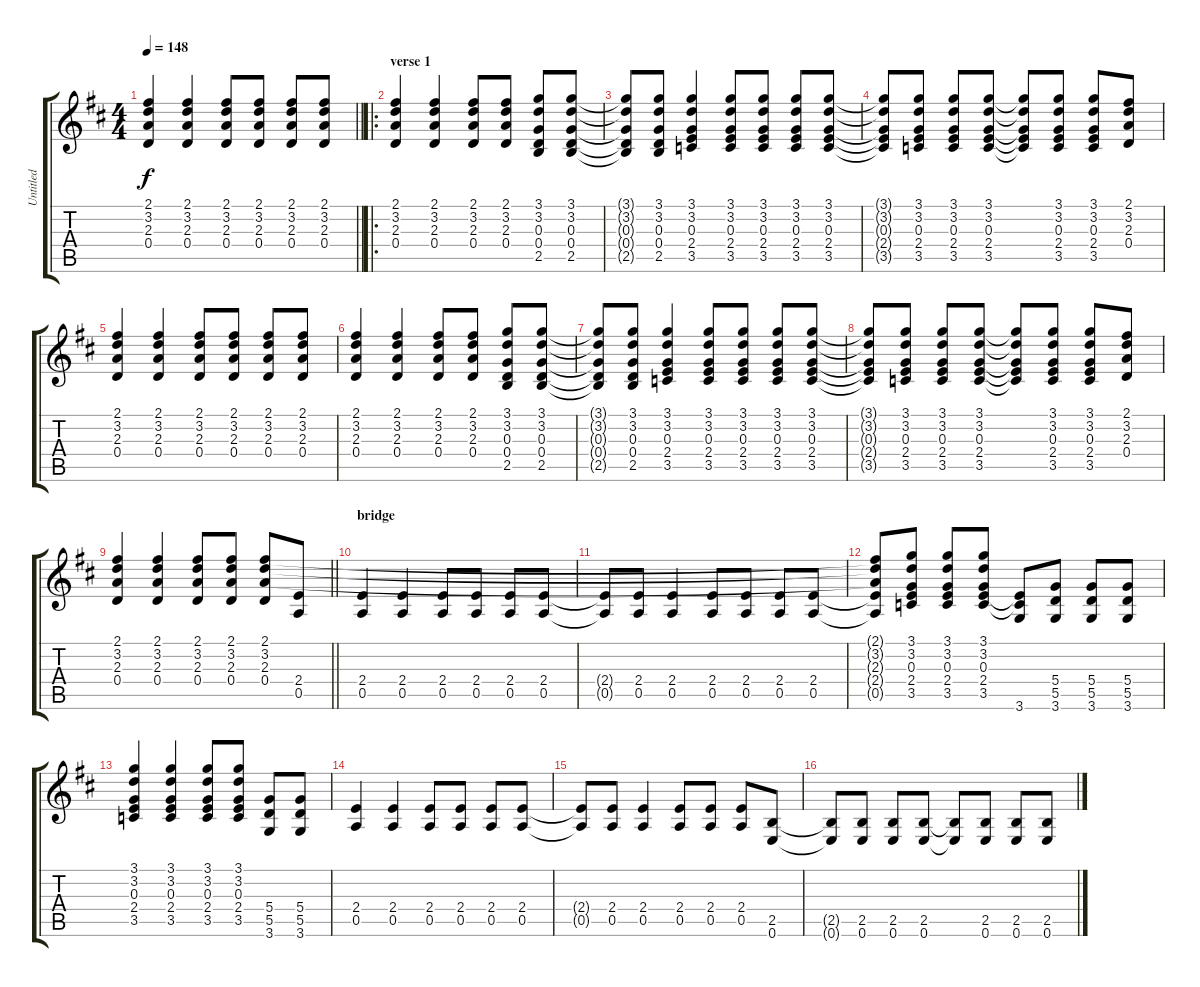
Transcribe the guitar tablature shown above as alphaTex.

\track ("Untitled" "Untitled") {instrument overdrivenguitar}
\staff {score tabs}
\tuning (E4 B3 G3 D3 A2 E2) {hide}
\ts (4 4)
\tempo 148
\clef g2
\barLineRight lightlight
\ks d
(2.1 3.2 2.3 0.4).4{dy f} (2.1 3.2 2.3 0.4).4 (2.1 3.2 2.3 0.4).8 (2.1 3.2 2.3 0.4).8 (2.1 3.2 2.3 0.4).8 (2.1 3.2 2.3 0.4).8 |
\ro
\section ("" "verse 1")
(2.1 3.2 2.3 0.4).4 (2.1 3.2 2.3 0.4).4 (2.1 3.2 2.3 0.4).8 (2.1 3.2 2.3 0.4).8 (3.1 3.2 0.3 0.4 2.5).8 (3.1 3.2 0.3 0.4 2.5).8 |
(3.1{t} 3.2{t} 0.3{t} 0.4{t} 2.5{t}).8 (3.1 3.2 0.3 0.4 2.5).8 (3.1 3.2 0.3 2.4 3.5).4 (3.1 3.2 0.3 2.4 3.5).8 (3.1 3.2 0.3 2.4 3.5).8 (3.1 3.2 0.3 2.4 3.5).8 (3.1 3.2 0.3 2.4 3.5).8 |
(3.1{t} 3.2{t} 0.3{t} 2.4{t} 3.5{t}).8 (3.1 3.2 0.3 2.4 3.5).8 (3.1 3.2 0.3 2.4 3.5).8 (3.1 3.2 0.3 2.4 3.5).8 (3.1{t} 3.2{t} 0.3{t} 2.4{t} 3.5{t}).8 (3.1 3.2 0.3 2.4 3.5).8 (3.1 3.2 0.3 2.4 3.5).8 (2.1 3.2 2.3 0.4).8 |
(2.1 3.2 2.3 0.4).4 (2.1 3.2 2.3 0.4).4 (2.1 3.2 2.3 0.4).8 (2.1 3.2 2.3 0.4).8 (2.1 3.2 2.3 0.4).8 (2.1 3.2 2.3 0.4).8 |
(2.1 3.2 2.3 0.4).4 (2.1 3.2 2.3 0.4).4 (2.1 3.2 2.3 0.4).8 (2.1 3.2 2.3 0.4).8 (3.1 3.2 0.3 0.4 2.5).8 (3.1 3.2 0.3 0.4 2.5).8 |
(3.1{t} 3.2{t} 0.3{t} 0.4{t} 2.5{t}).8 (3.1 3.2 0.3 0.4 2.5).8 (3.1 3.2 0.3 2.4 3.5).4 (3.1 3.2 0.3 2.4 3.5).8 (3.1 3.2 0.3 2.4 3.5).8 (3.1 3.2 0.3 2.4 3.5).8 (3.1 3.2 0.3 2.4 3.5).8 |
(3.1{t} 3.2{t} 0.3{t} 2.4{t} 3.5{t}).8 (3.1 3.2 0.3 2.4 3.5).8 (3.1 3.2 0.3 2.4 3.5).8 (3.1 3.2 0.3 2.4 3.5).8 (3.1{t} 3.2{t} 0.3{t} 2.4{t} 3.5{t}).8 (3.1 3.2 0.3 2.4 3.5).8 (3.1 3.2 0.3 2.4 3.5).8 (2.1 3.2 2.3 0.4).8 |
\barLineRight lightlight
(2.1 3.2 2.3 0.4).4 (2.1 3.2 2.3 0.4).4 (2.1 3.2 2.3 0.4).8 (2.1 3.2 2.3 0.4).8 (2.1 3.2 2.3 0.4).8 (2.4 0.5).8 |
\section ("" "bridge")
(2.4 0.5).4 (2.4 0.5).4 (2.4 0.5).8 (2.4 0.5).8 (2.4 0.5).8 (2.4 0.5).8 |
(2.4{t} 0.5{t}).8 (2.4 0.5).8 (2.4 0.5).4 (2.4 0.5).8 (2.4 0.5).8 (2.4 0.5).8 (2.4 0.5).8 |
(2.1{t} 3.2{t} 2.3{t} 2.4{t} 0.5{t}).8 (3.1 3.2 0.3 2.4 3.5).8 (3.1 3.2 0.3 2.4 3.5).8 (3.1 3.2 0.3 2.4 3.5).8 (2.4{t} 3.5{t} 3.6).8 (5.4 5.5 3.6).8 (5.4 5.5 3.6).8 (5.4 5.5 3.6).8 |
(3.1 3.2 0.3 2.4 3.5).4 (3.1 3.2 0.3 2.4 3.5).4 (3.1 3.2 0.3 2.4 3.5).8 (3.1 3.2 0.3 2.4 3.5).8 (5.4 5.5 3.6).8 (5.4 5.5 3.6).8 |
(2.4 0.5).4 (2.4 0.5).4 (2.4 0.5).8 (2.4 0.5).8 (2.4 0.5).8 (2.4 0.5).8 |
(2.4{t} 0.5{t}).8 (2.4 0.5).8 (2.4 0.5).4 (2.4 0.5).8 (2.4 0.5).8 (2.4 0.5).8 (2.5 0.6).8 |
(2.5{t} 0.6{t}).8 (2.5 0.6).8 (2.5 0.6).8 (2.5 0.6).8 (2.5{t} 0.6{t}).8 (2.5 0.6).8 (2.5 0.6).8 (2.5 0.6).8
